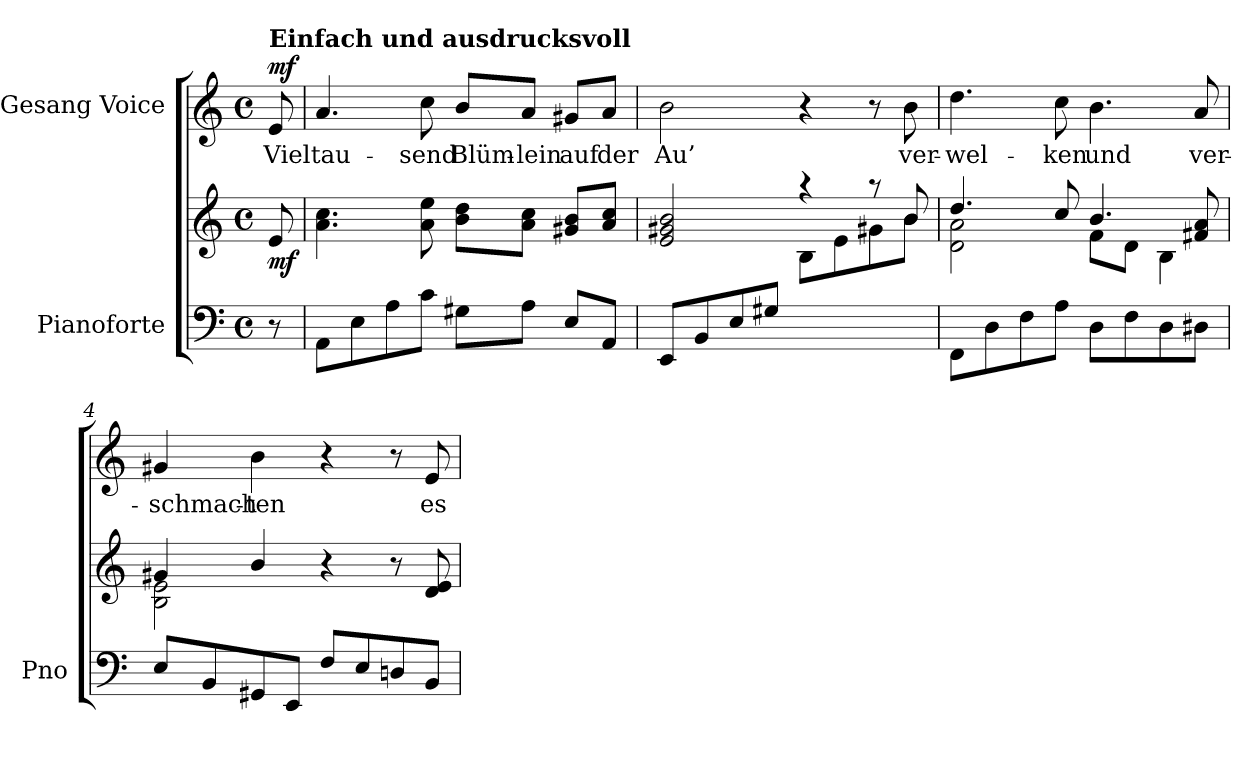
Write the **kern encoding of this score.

**kern	**kern	**dynam	**kern	**text	**dynam
*part2	*part2	*part2	*part1	*part1	*part1
*staff3	*staff2	*staff2/3	*staff1	*staff1	*staff1
*I"Pianoforte	*	*	*I"Gesang Voice	*	*
*I'Pno	*	*	*	*	*
*clefF4	*clefG2	*	*clefG2	*	*
*k[]	*k[]	*	*k[]	*	*
*M4/4	*M4/4	*	*M4/4	*	*
*met(c)	*met(c)	*	*met(c)	*	*
*MM80	*MM80	*	*MM80	*	*
=	=	=	=	=	=
!	!	!	!LO:TX:a:B:t=Einfach und ausdrucksvoll	!	!
!	!	!LO:DY:b	!	!LO:LY:b	!LO:DY:a
8r	8e/	mf	8e/	Viel	mf
=1	=1	=1	=1	=1	=1
!	!	!	!	!LO:LY:b	!
8AA\L	4.a\ 4.cc\	.	4.a/	tau-	.
8E\	.	.	.	.	.
8A\	.	.	.	.	.
!	!	!	!	!LO:LY:b	!
8c\J	8a\ 8ee\	.	8cc\	-send	.
!	!	!	!	!LO:LY:b	!
8G#X\L	8b\ 8dd\L	.	8b/L	Blüm-	.
!	!	!	!	!LO:LY:b	!
8A\J	8a\ 8cc\J	.	8a/J	-lein	.
!	!	!	!	!LO:LY:b	!
8E/L	8g#X/ 8b/L	.	8g#X/L	auf	.
!	!	!	!	!LO:LY:b	!
8AA/J	8a/ 8cc/J	.	8a/J	der	.
=2	=2	=2	=2	=2	=2
*	*^	*	*	*	*
!	!	!	!	!	!LO:LY:b	!
(>8EE/L	2e/ 2g#X/ 2b/	2ryy	.	2b\	Au’	.
8BB/	.	.	.	.	.	.
8E/	.	.	.	.	.	.
8G#X/J	.	.	.	.	.	.
2ryy	4raa	8B\L	.	4r	.	.
.	.	8e\	.	.	.	.
.	8raa	8g#X\	.	8r	.	.
!	!	!	!	!	!LO:LY:b	!
.	8b/	8b\J)	.	8b\	ver-	.
=3	=3	=3	=3	=3	=3	=3
!	!	!	!	!	!LO:LY:b	!
8FF\L	4.dd/	2d\ 2a\	.	4.dd\	-wel-	.
8D\	.	.	.	.	.	.
8F\	.	.	.	.	.	.
!	!	!	!	!	!LO:LY:b	!
8A\J	8cc/	.	.	8cc\	-ken	.
!	!	!	!	!	!LO:LY:b	!
8D\L	4.b/	8f\L	.	4.b\	und	.
8F\	.	8d\J	.	.	.	.
8D\	.	4B\	.	.	.	.
!	!	!	!	!	!LO:LY:b	!
8D#X\J	8f#X/ 8a/	.	.	8a/	ver-	.
!!LO:LB:g=z
=4	=4	=4	=4	=4	=4	=4
!	!	!	!	!	!LO:LY:b	!
8E/L	4g#X/	2B\ 2e\	.	4g#X/	-schmach-	.
8BB/	.	.	.	.	.	.
!	!	!	!	!	!LO:LY:b	!
8GG#X/	4b/	.	.	4b\	-ten	.
8EE/J	.	.	.	.	.	.
8F/L	4r	2ryy	.	4r	.	.
8E/	.	.	.	.	.	.
8Dn/	8r	.	.	8r	.	.
!	!	!	!	!	!LO:LY:b	!
8BB/J	8d/ 8e/	.	.	8e/	es	.
*	*v	*v	*	*	*	*
=	=	=	=	=	=
*-	*-	*-	*-	*-	*-
